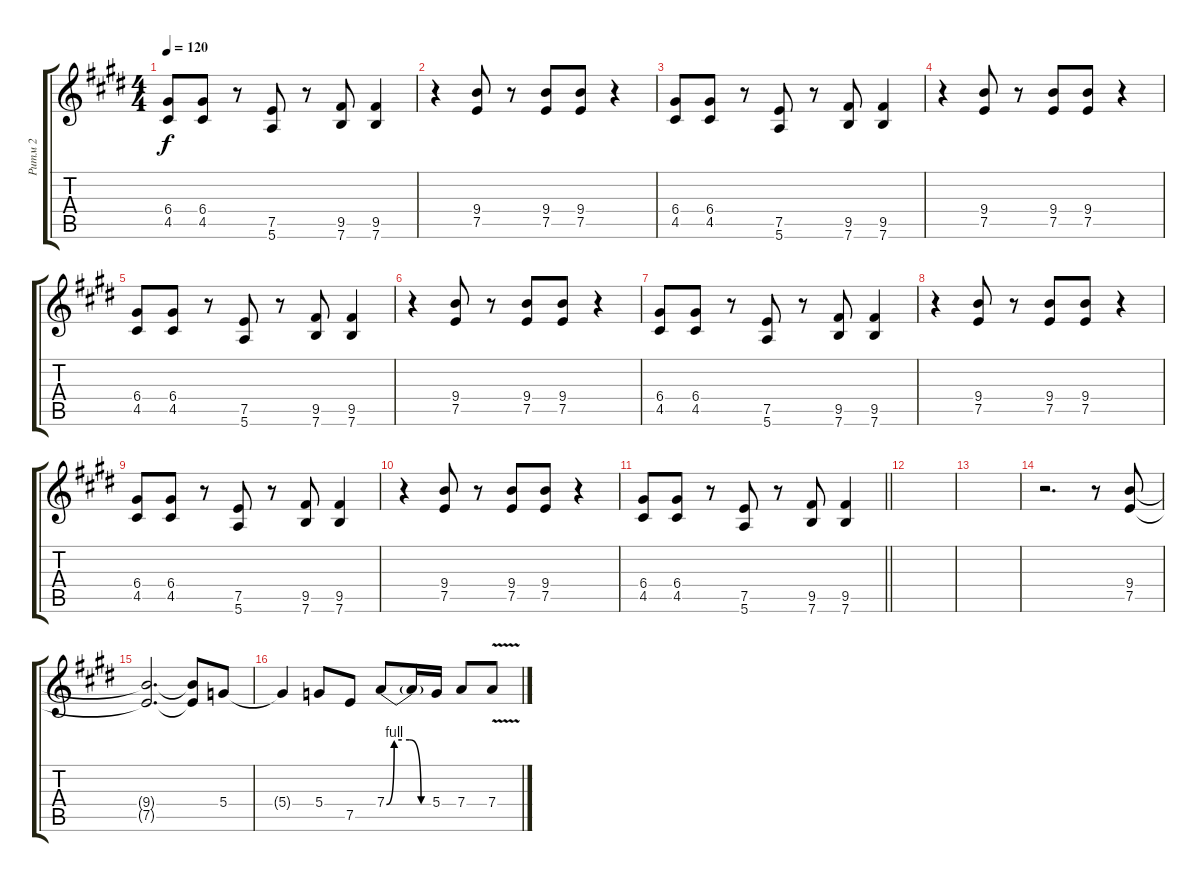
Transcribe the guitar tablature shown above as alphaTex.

\track ("Ритм 2" "Ритм 2") {instrument distortionguitar}
\staff {score tabs}
\tuning (E4 B3 G3 D3 A2 E2) {hide}
\ts (4 4)
\tempo 120
\clef g2
\ks e
(6.4 4.5).8{dy f} (6.4 4.5).8 r.8 (7.5 5.6).8 r.8 (9.5 7.6).8 (9.5 7.6).4 |
r.4 (9.4 7.5).8 r.8 (9.4 7.5).8 (9.4 7.5).8 r.4 |
(6.4 4.5).8 (6.4 4.5).8 r.8 (7.5 5.6).8 r.8 (9.5 7.6).8 (9.5 7.6).4 |
r.4 (9.4 7.5).8 r.8 (9.4 7.5).8 (9.4 7.5).8 r.4 |
(6.4 4.5).8 (6.4 4.5).8 r.8 (7.5 5.6).8 r.8 (9.5 7.6).8 (9.5 7.6).4 |
r.4 (9.4 7.5).8 r.8 (9.4 7.5).8 (9.4 7.5).8 r.4 |
(6.4 4.5).8 (6.4 4.5).8 r.8 (7.5 5.6).8 r.8 (9.5 7.6).8 (9.5 7.6).4 |
r.4 (9.4 7.5).8 r.8 (9.4 7.5).8 (9.4 7.5).8 r.4 |
(6.4 4.5).8 (6.4 4.5).8 r.8 (7.5 5.6).8 r.8 (9.5 7.6).8 (9.5 7.6).4 |
r.4 (9.4 7.5).8 r.8 (9.4 7.5).8 (9.4 7.5).8 r.4 |
\barLineRight lightlight
(6.4 4.5).8 (6.4 4.5).8 r.8 (7.5 5.6).8 r.8 (9.5 7.6).8 (9.5 7.6).4 |
|
|
r.2{d} r.8 (9.4 7.5).8 |
(9.4{t} 7.5{t}).2{d} (9.4{t} 7.5{t}).8 5.4.8 |
5.4{t}.4 5.4.8 7.5.8 7.4{be (custom 0 0 10 4 20 4 30 4 45 0 60 0)}.8 7.4{t}.16 5.4.16 7.4.8 7.4{v}.8
